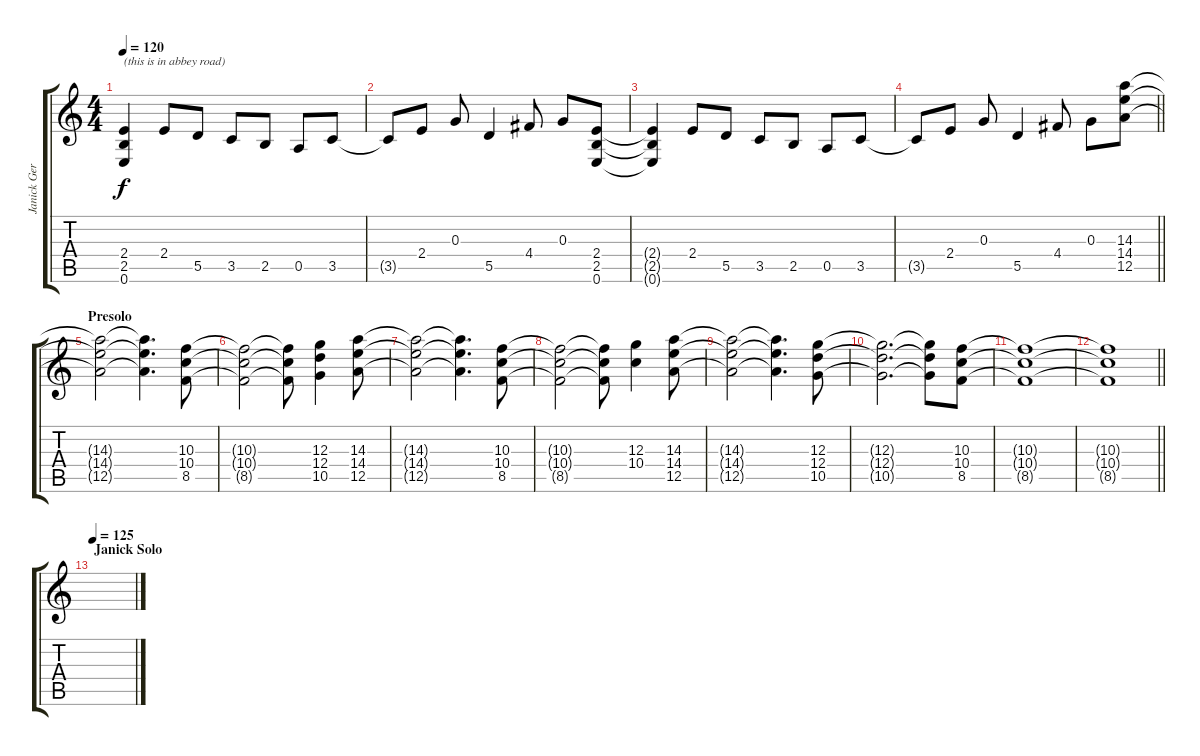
\track ("Janick Gers" "Janick Ger") {instrument distortionguitar}
\staff {score tabs}
\tuning (E4 B3 G3 D3 A2 E2) {hide}
\ts (4 4)
\tempo 120
\clef g2
\ks c
(2.4{t} 2.5{t} 0.6{t}).4{txt "(this is in abbey road)" dy f} 2.4.8 5.5.8 3.5.8 2.5.8 0.5.8 3.5.8 |
3.5{t}.8 2.4.8 0.3.8 5.5.4 4.4.8 0.3.8 (2.4 2.5 0.6).8 |
(2.4{t} 2.5{t} 0.6{t}).4 2.4.8 5.5.8 3.5.8 2.5.8 0.5.8 3.5.8 |
\barLineRight lightlight
3.5{t}.8 2.4.8 0.3.8 5.5.4 4.4.8 0.3.8 (14.3 14.4 12.5).8 |
\section ("" "Presolo")
(14.3{t} 14.4{t} 12.5{t}).2 (14.3{t} 14.4{t} 12.5{t}).4{d} (10.3 10.4 8.5).8 |
(10.3{t} 10.4{t} 8.5{t}).2 (10.3{t} 10.4{t} 8.5{t}).8 (12.3 12.4 10.5).4 (14.3 14.4 12.5).8 |
(14.3{t} 14.4{t} 12.5{t}).2 (14.3{t} 14.4{t} 12.5{t}).4{d} (10.3 10.4 8.5).8 |
(10.3{t} 10.4{t} 8.5{t}).2 (10.3{t} 10.4{t} 8.5{t}).8 (12.3 10.4).4 (14.3 14.4 12.5).8 |
(14.3{t} 14.4{t} 12.5{t}).2 (14.3{t} 14.4{t} 12.5{t}).4{d} (12.3 12.4 10.5).8 |
(12.3{t} 12.4{t} 10.5{t}).2{d} (12.3{t} 12.4{t} 10.5{t}).8 (10.3 10.4 8.5).8 |
(10.3{t} 10.4{t} 8.5{t}).1 |
\barLineRight lightlight
(10.3{t} 10.4{t} 8.5{t}).1 |
\section ("" "Janick Solo")
\tempo 125
